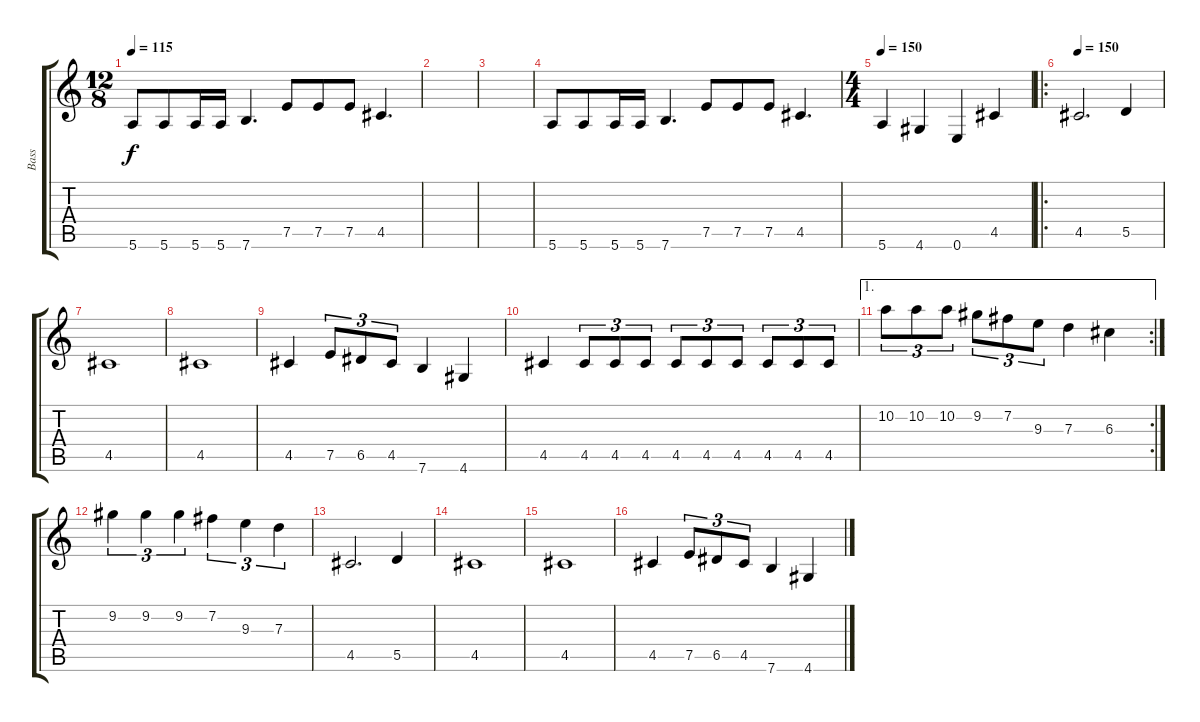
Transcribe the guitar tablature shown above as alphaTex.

\track ("Bass" "Bass") {instrument electricbassfinger}
\staff {score tabs}
\tuning (E4 B3 G3 D3 A2 E2) {hide}
\ts (12 8)
\tempo 115
\clef g2
\ks c
5.6.8{dy f} 5.6.8 5.6.16 5.6.16 7.6.4{d} 7.5.8 7.5.8 7.5.8 4.5.4{d} |
|
|
5.6.8 5.6.8 5.6.16 5.6.16 7.6.4{d} 7.5.8 7.5.8 7.5.8 4.5.4{d} |
\ts (4 4)
\tempo 150
5.6.4 4.6.4 0.6.4 4.5.4 |
\ro
\tempo 150
4.5.2{d} 5.5.4 |
4.5.1 |
4.5.1 |
4.5.4 7.5.8{tu (3 2)} 6.5.8{tu (3 2)} 4.5.8{tu (3 2)} 7.6.4 4.6.4 |
4.5.4 4.5.8{tu (3 2)} 4.5.8{tu (3 2)} 4.5.8{tu (3 2)} 4.5.8{tu (3 2)} 4.5.8{tu (3 2)} 4.5.8{tu (3 2)} 4.5.8{tu (3 2)} 4.5.8{tu (3 2)} 4.5.8{tu (3 2)} |
\ae 1
\rc 2
10.2.8{tu (3 2)} 10.2.8{tu (3 2)} 10.2.8{tu (3 2)} 9.2.8{tu (3 2)} 7.2.8{tu (3 2)} 9.3.8{tu (3 2)} 7.3.4 6.3.4 |
9.2.4{tu (3 2)} 9.2.4{tu (3 2)} 9.2.4{tu (3 2)} 7.2.4{tu (3 2)} 9.3.4{tu (3 2)} 7.3.4{tu (3 2)} |
4.5.2{d} 5.5.4 |
4.5.1 |
4.5.1 |
4.5.4 7.5.8{tu (3 2)} 6.5.8{tu (3 2)} 4.5.8{tu (3 2)} 7.6.4 4.6.4
